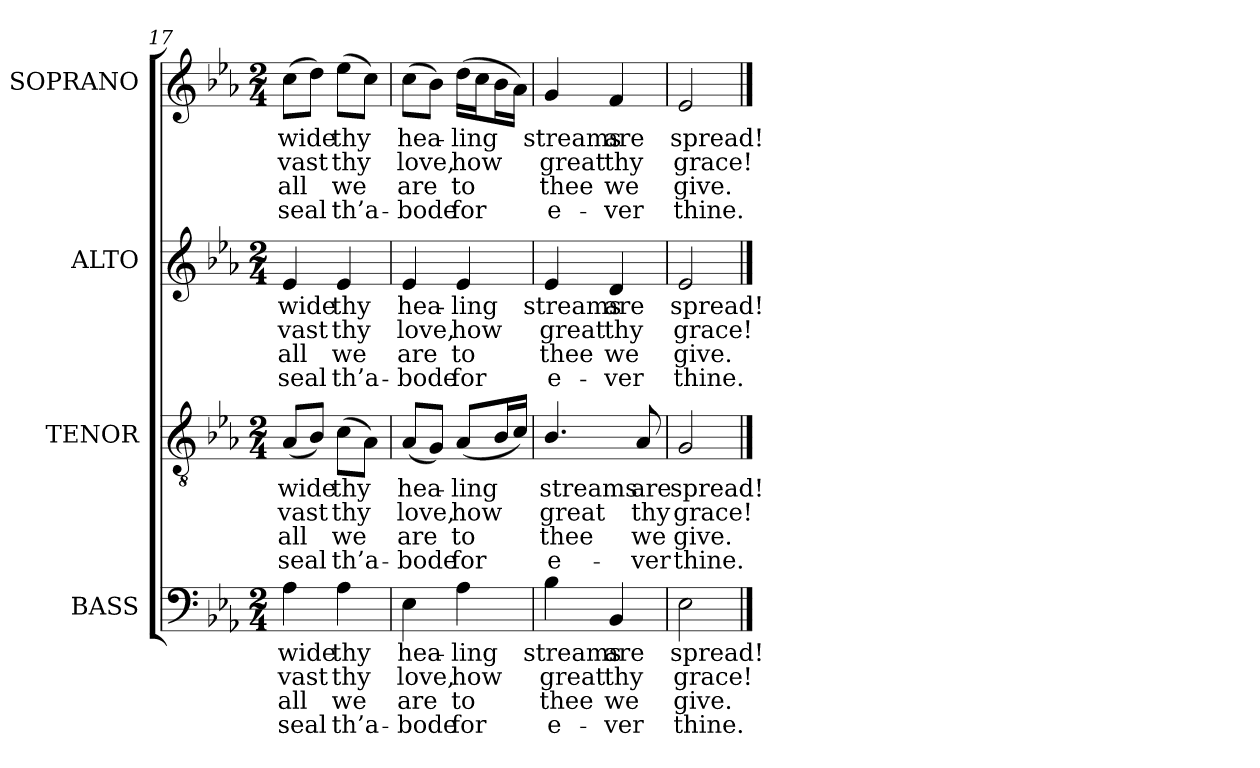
**kern	**text	**text	**text	**text	**kern	**text	**text	**text	**text	**kern	**text	**text	**text	**text	**kern	**text	**text	**text	**text
*part4	*part4	*part4	*part4	*part4	*part3	*part3	*part3	*part3	*part3	*part2	*part2	*part2	*part2	*part2	*part1	*part1	*part1	*part1	*part1
*staff4	*staff4	*staff4	*staff4	*staff4	*staff3	*staff3	*staff3	*staff3	*staff3	*staff2	*staff2	*staff2	*staff2	*staff2	*staff1	*staff1	*staff1	*staff1	*staff1
*I"BASS	*	*	*	*	*I"TENOR	*	*	*	*	*I"ALTO	*	*	*	*	*I"SOPRANO	*	*	*	*
*I'B.	*	*	*	*	*I'T.	*	*	*	*	*I'A.	*	*	*	*	*I'S.	*	*	*	*
*clefF4	*	*	*	*	*clefGv2	*	*	*	*	*clefG2	*	*	*	*	*clefG2	*	*	*	*
*	*	*	*	*	*ITrd7c12	*	*	*	*	*	*	*	*	*	*	*	*	*	*
*k[b-e-a-]	*	*	*	*	*k[b-e-a-]	*	*	*	*	*k[b-e-a-]	*	*	*	*	*k[b-e-a-]	*	*	*	*
*E-:	*	*	*	*	*E-:	*	*	*	*	*E-:	*	*	*	*	*E-:	*	*	*	*
*M2/4	*	*	*	*	*M2/4	*	*	*	*	*M2/4	*	*	*	*	*M2/4	*	*	*	*
=17	=17	=17	=17	=17	=17	=17	=17	=17	=17	=17	=17	=17	=17	=17	=17	=17	=17	=17	=17
!	!LO:LY:b:color=#000000	!LO:LY:b:color=#000000	!LO:LY:b:color=#000000	!LO:LY:b:color=#000000	!	!	!	!	!	!	!	!	!	!	!	!	!	!	!
!	!	!	!	!	!	!LO:LY:b:color=#000000	!LO:LY:b:color=#000000	!LO:LY:b:color=#000000	!LO:LY:b:color=#000000	!	!	!	!	!	!	!	!	!	!
!	!	!	!	!	!	!	!	!	!	!	!LO:LY:b:color=#000000	!LO:LY:b:color=#000000	!LO:LY:b:color=#000000	!LO:LY:b:color=#000000	!	!	!	!	!
!	!	!	!	!	!	!	!	!	!	!	!	!	!	!	!	!LO:LY:b:color=#000000	!LO:LY:b:color=#000000	!LO:LY:b:color=#000000	!LO:LY:b:color=#000000
4A-i\	wide	vast	all	seal	(8AA-i/L	wide	vast	all	seal	4e-i/	wide	vast	all	seal	(8cci\L	wide	vast	all	seal
.	.	.	.	.	8BB-i/J)	.	.	.	.	.	.	.	.	.	8ddi\J)	.	.	.	.
!	!LO:LY:b:color=#000000	!LO:LY:b:color=#000000	!LO:LY:b:color=#000000	!LO:LY:b:color=#000000	!	!	!	!	!	!	!	!	!	!	!	!	!	!	!
!	!	!	!	!	!	!LO:LY:b:color=#000000	!LO:LY:b:color=#000000	!LO:LY:b:color=#000000	!LO:LY:b:color=#000000	!	!	!	!	!	!	!	!	!	!
!	!	!	!	!	!	!	!	!	!	!	!LO:LY:b:color=#000000	!LO:LY:b:color=#000000	!LO:LY:b:color=#000000	!LO:LY:b:color=#000000	!	!	!	!	!
!	!	!	!	!	!	!	!	!	!	!	!	!	!	!	!	!LO:LY:b:color=#000000	!LO:LY:b:color=#000000	!LO:LY:b:color=#000000	!LO:LY:b:color=#000000
4A-i\	thy	thy	we	th’a-	(8Ci\L	thy	thy	we	th’a-	4e-i/	thy	thy	we	th’a-	(8ee-i\L	thy	thy	we	th’a-
.	.	.	.	.	8AA-i\J)	.	.	.	.	.	.	.	.	.	8cci\J)	.	.	.	.
=18	=18	=18	=18	=18	=18	=18	=18	=18	=18	=18	=18	=18	=18	=18	=18	=18	=18	=18	=18
!	!LO:LY:b:color=#000000	!LO:LY:b:color=#000000	!LO:LY:b:color=#000000	!LO:LY:b:color=#000000	!	!	!	!	!	!	!	!	!	!	!	!	!	!	!
!	!	!	!	!	!	!LO:LY:b:color=#000000	!LO:LY:b:color=#000000	!LO:LY:b:color=#000000	!LO:LY:b:color=#000000	!	!	!	!	!	!	!	!	!	!
!	!	!	!	!	!	!	!	!	!	!	!LO:LY:b:color=#000000	!LO:LY:b:color=#000000	!LO:LY:b:color=#000000	!LO:LY:b:color=#000000	!	!	!	!	!
!	!	!	!	!	!	!	!	!	!	!	!	!	!	!	!	!LO:LY:b:color=#000000	!LO:LY:b:color=#000000	!LO:LY:b:color=#000000	!LO:LY:b:color=#000000
4E-i\	hea-	love,	-are	bode	(8AA-i/L	hea-	love,	-are	bode	4e-i/	hea-	love,	-are	bode	(8cci\L	hea-	love,	-are	bode
.	.	.	.	.	8GGi/J)	.	.	.	.	.	.	.	.	.	8b-i\J)	.	.	.	.
!	!LO:LY:b:color=#000000	!LO:LY:b:color=#000000	!LO:LY:b:color=#000000	!LO:LY:b:color=#000000	!	!	!	!	!	!	!	!	!	!	!	!	!	!	!
!	!	!	!	!	!	!LO:LY:b:color=#000000	!LO:LY:b:color=#000000	!LO:LY:b:color=#000000	!LO:LY:b:color=#000000	!	!	!	!	!	!	!	!	!	!
!	!	!	!	!	!	!	!	!	!	!	!LO:LY:b:color=#000000	!LO:LY:b:color=#000000	!LO:LY:b:color=#000000	!LO:LY:b:color=#000000	!	!	!	!	!
!	!	!	!	!	!	!	!	!	!	!	!	!	!	!	!	!LO:LY:b:color=#000000	!LO:LY:b:color=#000000	!LO:LY:b:color=#000000	!LO:LY:b:color=#000000
4A-i\	-ling	how	to	for	(8AA-i/L	-ling	how	to	for	4e-i/	-ling	how	to	for	(16ddi\LL	-ling	how	to	for
.	.	.	.	.	.	.	.	.	.	.	.	.	.	.	16cci\J	.	.	.	.
.	.	.	.	.	16BB-i/L	.	.	.	.	.	.	.	.	.	16b-i\L	.	.	.	.
.	.	.	.	.	16Ci/JJ)	.	.	.	.	.	.	.	.	.	16a-i\JJ)	.	.	.	.
=19	=19	=19	=19	=19	=19	=19	=19	=19	=19	=19	=19	=19	=19	=19	=19	=19	=19	=19	=19
!	!LO:LY:b:color=#000000	!LO:LY:b:color=#000000	!LO:LY:b:color=#000000	!LO:LY:b:color=#000000	!	!	!	!	!	!	!	!	!	!	!	!	!	!	!
!	!	!	!	!	!	!LO:LY:b:color=#000000	!LO:LY:b:color=#000000	!LO:LY:b:color=#000000	!LO:LY:b:color=#000000	!	!	!	!	!	!	!	!	!	!
!	!	!	!	!	!	!	!	!	!	!	!LO:LY:b:color=#000000	!LO:LY:b:color=#000000	!LO:LY:b:color=#000000	!LO:LY:b:color=#000000	!	!	!	!	!
!	!	!	!	!	!	!	!	!	!	!	!	!	!	!	!	!LO:LY:b:color=#000000	!LO:LY:b:color=#000000	!LO:LY:b:color=#000000	!LO:LY:b:color=#000000
4B-i\	streams	great	thee	e-	4.BB-i/	streams	great	thee	e-	4e-i/	streams	great	thee	e-	4gi/	streams	great	thee	e-
!	!LO:LY:b:color=#000000	!LO:LY:b:color=#000000	!LO:LY:b:color=#000000	!LO:LY:b:color=#000000	!	!	!	!	!	!	!	!	!	!	!	!	!	!	!
!	!	!	!	!	!	!	!	!	!	!	!LO:LY:b:color=#000000	!LO:LY:b:color=#000000	!LO:LY:b:color=#000000	!LO:LY:b:color=#000000	!	!	!	!	!
!	!	!	!	!	!	!	!	!	!	!	!	!	!	!	!	!LO:LY:b:color=#000000	!LO:LY:b:color=#000000	!LO:LY:b:color=#000000	!LO:LY:b:color=#000000
4BB-i/	are	thy	-we	ver	.	.	.	.	.	4di/	are	thy	-we	ver	4fi/	are	thy	-we	ver
!	!	!	!	!	!	!LO:LY:b:color=#000000	!LO:LY:b:color=#000000	!LO:LY:b:color=#000000	!LO:LY:b:color=#000000	!	!	!	!	!	!	!	!	!	!
.	.	.	.	.	8AA-i/	are	thy	-we	ver	.	.	.	.	.	.	.	.	.	.
=20	=20	=20	=20	=20	=20	=20	=20	=20	=20	=20	=20	=20	=20	=20	=20	=20	=20	=20	=20
!	!LO:LY:b:color=#000000	!LO:LY:b:color=#000000	!LO:LY:b:color=#000000	!LO:LY:b:color=#000000	!	!	!	!	!	!	!	!	!	!	!	!	!	!	!
!	!	!	!	!	!	!LO:LY:b:color=#000000	!LO:LY:b:color=#000000	!LO:LY:b:color=#000000	!LO:LY:b:color=#000000	!	!	!	!	!	!	!	!	!	!
!	!	!	!	!	!	!	!	!	!	!	!LO:LY:b:color=#000000	!LO:LY:b:color=#000000	!LO:LY:b:color=#000000	!LO:LY:b:color=#000000	!	!	!	!	!
!	!	!	!	!	!	!	!	!	!	!	!	!	!	!	!	!LO:LY:b:color=#000000	!LO:LY:b:color=#000000	!LO:LY:b:color=#000000	!LO:LY:b:color=#000000
2E-i\	spread!	grace!	give.	thine.	2GGi/	spread!	grace!	give.	thine.	2e-i/	spread!	grace!	give.	thine.	2e-i/	spread!	grace!	give.	thine.
==	==	==	==	==	==	==	==	==	==	==	==	==	==	==	==	==	==	==	==
*-	*-	*-	*-	*-	*-	*-	*-	*-	*-	*-	*-	*-	*-	*-	*-	*-	*-	*-	*-
